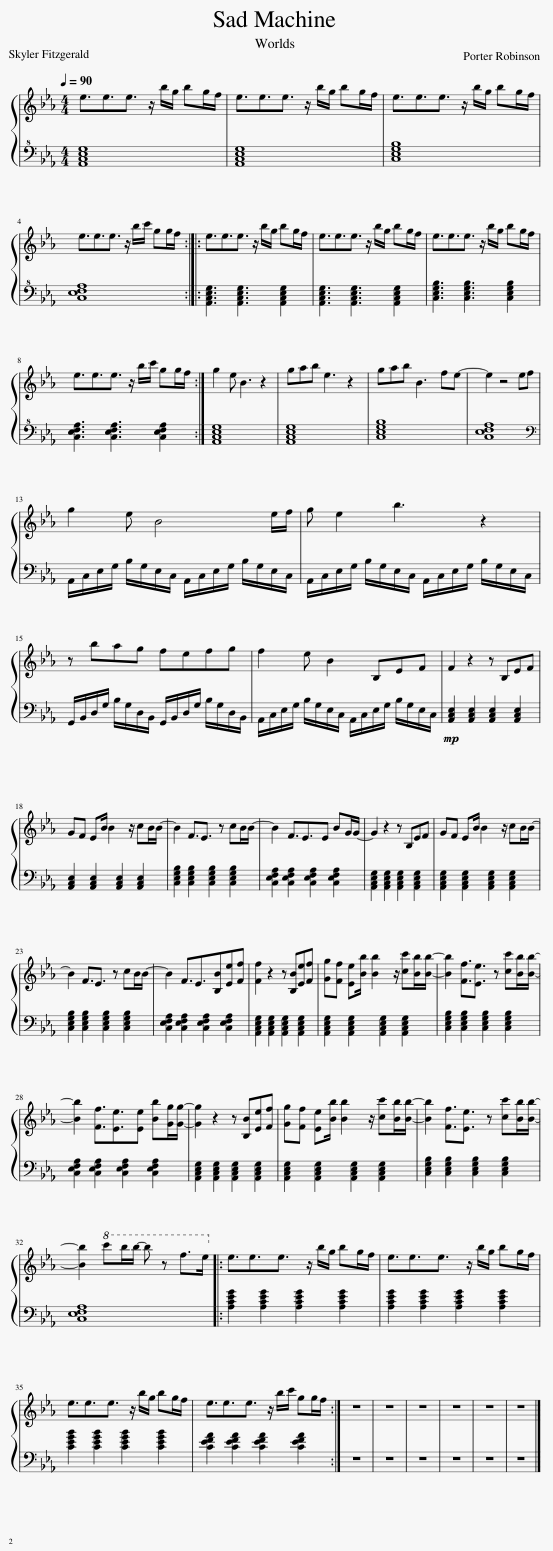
X:1
%%score { 1 | 2 }
L:1/8
Q:1/4=90
M:4/4
I:linebreak $
K:Eb
V:1 treble
V:2 bass+8
V:1
 e3/2e3/2e3/2 z/ b/g/ bg/f/ | e3/2e3/2e3/2 z/ b/g/ bg/f/ | e3/2e3/2e3/2 z/ b/g/ bg/f/ |$ e3/2e3/2e3/2 z/ b/c'/ gg/f/ :: e3/2e3/2e3/2 z/ b/g/ bg/f/ | %5
 e3/2e3/2e3/2 z/ b/g/ bg/f/ | e3/2e3/2e3/2 z/ b/g/ bg/f/ |$ e3/2e3/2e3/2 z/ b/c'/ gg/f/ :| g2 e B3 z2 | gab e3 z2 | %10
 gab B3 fe- | e2 z4 ef |$ g2 e B4 e/f/ | g e2 b3 z2 |$ z bag fefg | %15
 f2 e B2 B,EF | F2 z2 z B,EF |$ GF EB/ B2 z/ cB/B/- | B2 F3/2E3/2 z cB/B/- | B2 F3/2E3/2E BG/G/- | %20
 G2 z2 z B,EF | GF EB/ B2 z/ cB/B/- |$ B2 F3/2E3/2 z cB/B/- | B2 F3/2E3/2[B,B][Ee][Ff] | [Ff]2 z2 z [B,B][Ee][Ff] | %25
 [Gg][Ff] [Ee][Bb]/ [Bb]2 z/ [cc'][Bb]/[Bb]/- | [Bb]2 [Ff]3/2[Ee]3/2 z [cc'][Bb]/[Bb]/- |$ [Bb]2 [Ff]3/2[Ee]3/2[Ee] [Bb][Gg]/[Gg]/- | [Gg]2 z2 z [B,B][Ee][Ff] | [Gg][Ff] [Ee][Bb]/ [Bb]2 z/ [cc'][Bb]/[Bb]/- | %30
 [Bb]2 [Ff]3/2[Ee]3/2 z [cc'][Bb]/[Bb]/- |$ [Bb]2!8va(! c''b'/b'/- b' z f'>e'!8va)! |: e3/2e3/2e3/2 z/ b/g/ bg/f/ | e3/2e3/2e3/2 z/ b/g/ bg/f/ |$ e3/2e3/2e3/2 z/ b/g/ bg/f/ | %35
 e3/2e3/2e3/2 z/ b/c'/ gg/f/ :| z8 | z8 | z8 | z8 | %40
 z8 | z8 |] %42
V:2
 [A,,C,E,G,]8 | [A,,C,E,G,]8 | [C,E,G,B,]8 |$ [C,E,F,A,]8 :: [A,,C,E,G,]3 [A,,C,E,G,]3 [A,,C,E,G,]2 | %5
 [A,,C,E,G,]3 [A,,C,E,G,]3 [A,,C,E,G,]2 | [C,E,G,B,]3 [C,E,G,B,]3 [C,E,G,B,]2 |$ [C,E,F,A,]3 [C,E,F,A,]3 [C,E,F,A,]2 :| [A,,C,E,G,]8 | [A,,C,E,G,]8 | %10
 [C,E,G,B,]8 | [C,E,F,A,]8 |$[K:bass] A,,/C,/E,/G,/ B,/G,/E,/C,/ A,,/C,/E,/G,/ B,/G,/E,/C,/ | A,,/C,/E,/G,/ B,/G,/E,/C,/ A,,/C,/E,/G,/ B,/G,/E,/C,/ |$ G,,/B,,/D,/G,/ B,/G,/D,/B,,/ G,,/B,,/D,/G,/ B,/G,/D,/B,,/ | %15
 A,,/C,/E,/G,/ B,/G,/E,/C,/ A,,/C,/E,/G,/ B,/G,/E,/C,/ |!mp! [A,,C,E,]2 [A,,C,E,]2 [A,,C,E,]2 [A,,C,E,]2 |$ [A,,C,E,]2 [A,,C,E,]2 [A,,C,E,]2 [A,,C,E,]2 | [C,E,G,B,]2 [C,E,G,B,]2 [C,E,G,B,]2 [C,E,G,B,]2 | [C,E,F,A,]2 [C,E,F,A,]2 [C,E,F,A,]2 [C,E,F,A,]2 | %20
 [A,,C,E,G,]2 [A,,C,E,G,]2 [A,,C,E,G,]2 [A,,C,E,G,]2 | [A,,C,E,G,]2 [A,,C,E,G,]2 [A,,C,E,G,]2 [A,,C,E,G,]2 |$ [C,E,G,B,]2 [C,E,G,B,]2 [C,E,G,B,]2 [C,E,G,B,]2 | [C,E,F,A,]2 [C,E,F,A,]2 [C,E,F,A,]2 [C,E,F,A,]2 | [A,,C,E,G,]2 [A,,C,E,G,]2 [A,,C,E,G,]2 [A,,C,E,G,]2 | %25
 [A,,C,E,G,]2 [A,,C,E,G,]2 [A,,C,E,G,]2 [A,,C,E,G,]2 | [C,E,G,B,]2 [C,E,G,B,]2 [C,E,G,B,]2 [C,E,G,B,]2 |$ [C,E,F,A,]2 [C,E,F,A,]2 [C,E,F,A,]2 [C,E,F,A,]2 | [A,,C,E,G,]2 [A,,C,E,G,]2 [A,,C,E,G,]2 [A,,C,E,G,]2 | [A,,C,E,G,]2 [A,,C,E,G,]2 [A,,C,E,G,]2 [A,,C,E,G,]2 | %30
 [C,E,G,B,]2 [C,E,G,B,]2 [C,E,G,B,]2 [C,E,G,B,]2 |$ [C,E,F,A,]8 |: [A,CEG]2 [A,CEG]2 [A,CEG]2 [A,CEG]2 | [A,CEG]2 [A,CEG]2 [A,CEG]2 [A,CEG]2 |$ [CEGB]2 [CEGB]2 [CEGB]2 [CEGB]2 | %35
 [CEFA]2 [CEFA]2 [CEFA]2 [CEFA]2 :| z8 | z8 | z8 | z8 | %40
 z8 | z8 |] %42
